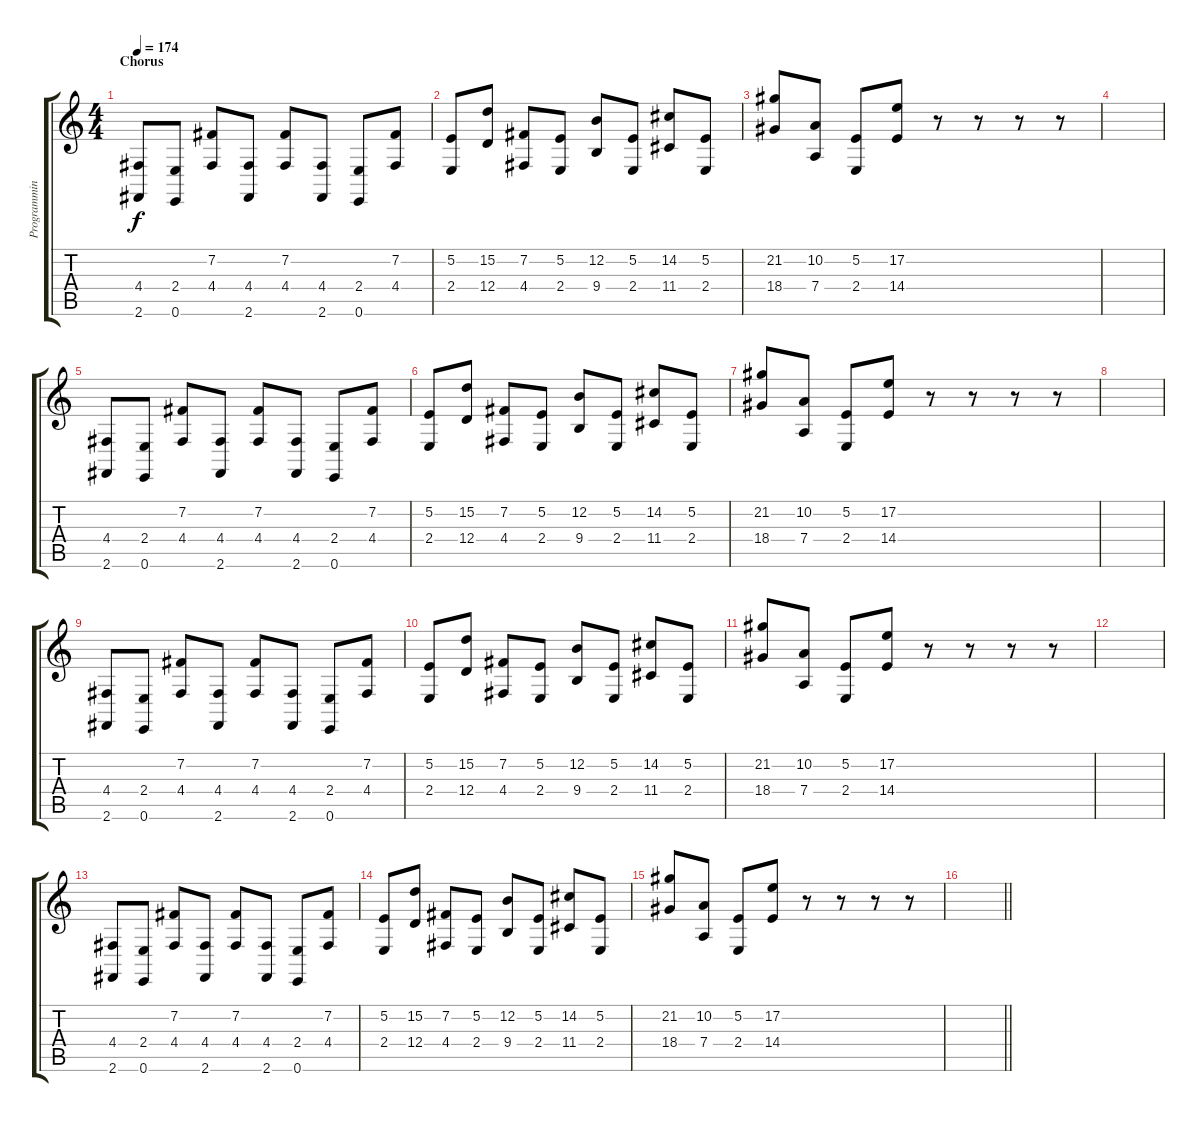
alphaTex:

\track ("Programming" "Programmin") {instrument lead1square}
\staff {score tabs}
\tuning (E4 B3 G3 D3 A2 E2) {hide}
\ts (4 4)
\section ("" "Chorus")
\tempo 174
\clef g2
\ks c
(4.4 2.6).8{dy f} (2.4 0.6).8 (7.2 4.4).8 (4.4 2.6).8 (7.2 4.4).8 (4.4 2.6).8 (2.4 0.6).8 (7.2 4.4).8 |
(5.2 2.4).8 (15.2 12.4).8 (7.2 4.4).8 (5.2 2.4).8 (12.2 9.4).8 (5.2 2.4).8 (14.2 11.4).8 (5.2 2.4).8 |
(21.2 18.4).8 (10.2 7.4).8 (5.2 2.4).8 (17.2 14.4).8 r.8 r.8 r.8 r.8 |
|
(4.4 2.6).8 (2.4 0.6).8 (7.2 4.4).8 (4.4 2.6).8 (7.2 4.4).8 (4.4 2.6).8 (2.4 0.6).8 (7.2 4.4).8 |
(5.2 2.4).8 (15.2 12.4).8 (7.2 4.4).8 (5.2 2.4).8 (12.2 9.4).8 (5.2 2.4).8 (14.2 11.4).8 (5.2 2.4).8 |
(21.2 18.4).8 (10.2 7.4).8 (5.2 2.4).8 (17.2 14.4).8 r.8 r.8 r.8 r.8 |
|
(4.4 2.6).8 (2.4 0.6).8 (7.2 4.4).8 (4.4 2.6).8 (7.2 4.4).8 (4.4 2.6).8 (2.4 0.6).8 (7.2 4.4).8 |
(5.2 2.4).8 (15.2 12.4).8 (7.2 4.4).8 (5.2 2.4).8 (12.2 9.4).8 (5.2 2.4).8 (14.2 11.4).8 (5.2 2.4).8 |
(21.2 18.4).8 (10.2 7.4).8 (5.2 2.4).8 (17.2 14.4).8 r.8 r.8 r.8 r.8 |
|
(4.4 2.6).8 (2.4 0.6).8 (7.2 4.4).8 (4.4 2.6).8 (7.2 4.4).8 (4.4 2.6).8 (2.4 0.6).8 (7.2 4.4).8 |
(5.2 2.4).8 (15.2 12.4).8 (7.2 4.4).8 (5.2 2.4).8 (12.2 9.4).8 (5.2 2.4).8 (14.2 11.4).8 (5.2 2.4).8 |
(21.2 18.4).8 (10.2 7.4).8 (5.2 2.4).8 (17.2 14.4).8 r.8 r.8 r.8 r.8 |
\barLineRight lightlight
